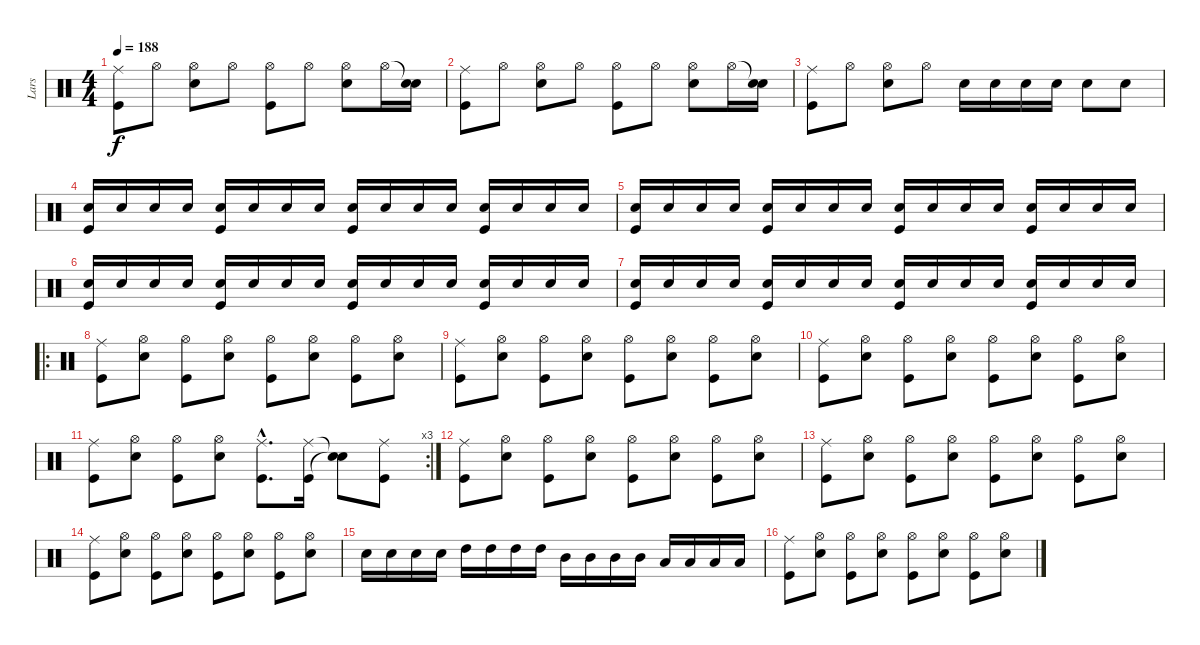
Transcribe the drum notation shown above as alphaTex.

\track ("Lars" "Lars") {instrument percussion}
\staff {score}
\articulation defaults
\ts (4 4)
\tempo 188
\clef neutral
\ks c
("Ride (middle)" "Kick (hit)").8{dy f} "Hi-Hat (open)".8 ("Hi-Hat (open)" "Snare (hit) 2").8 "Hi-Hat (open)".8 ("Hi-Hat (open)" "Kick (hit)").8 "Hi-Hat (open)".8 ("Hi-Hat (open)" "Snare (hit) 2").8 "Hi-Hat (open)".16 ("Snare (hit)"{t} "Snare (hit) 2").16 |
("Ride (middle)" "Kick (hit)").8 "Hi-Hat (open)".8 ("Hi-Hat (open)" "Snare (hit) 2").8 "Hi-Hat (open)".8 ("Hi-Hat (open)" "Kick (hit)").8 "Hi-Hat (open)".8 ("Hi-Hat (open)" "Snare (hit) 2").8 "Hi-Hat (open)".16 ("Snare (hit)"{t} "Snare (hit) 2").16 |
("Ride (middle)" "Kick (hit)").8 "Hi-Hat (open)".8 ("Hi-Hat (open)" "Snare (hit) 2").8 "Hi-Hat (open)".8 "Snare (hit) 2".16 "Snare (hit) 2".16 "Snare (hit) 2".16 "Snare (hit) 2".16 "Snare (hit) 2".8 "Snare (hit) 2".8 |
("Snare (hit) 2" "Kick (hit)").16 "Snare (hit) 2".16 "Snare (hit) 2".16 "Snare (hit) 2".16 ("Snare (hit) 2" "Kick (hit)").16 "Snare (hit) 2".16 "Snare (hit) 2".16 "Snare (hit) 2".16 ("Snare (hit) 2" "Kick (hit)").16 "Snare (hit) 2".16 "Snare (hit) 2".16 "Snare (hit) 2".16 ("Snare (hit) 2" "Kick (hit)").16 "Snare (hit) 2".16 "Snare (hit) 2".16 "Snare (hit) 2".16 |
("Snare (hit) 2" "Kick (hit)").16 "Snare (hit) 2".16 "Snare (hit) 2".16 "Snare (hit) 2".16 ("Snare (hit) 2" "Kick (hit)").16 "Snare (hit) 2".16 "Snare (hit) 2".16 "Snare (hit) 2".16 ("Snare (hit) 2" "Kick (hit)").16 "Snare (hit) 2".16 "Snare (hit) 2".16 "Snare (hit) 2".16 ("Snare (hit) 2" "Kick (hit)").16 "Snare (hit) 2".16 "Snare (hit) 2".16 "Snare (hit) 2".16 |
("Snare (hit) 2" "Kick (hit)").16 "Snare (hit) 2".16 "Snare (hit) 2".16 "Snare (hit) 2".16 ("Snare (hit) 2" "Kick (hit)").16 "Snare (hit) 2".16 "Snare (hit) 2".16 "Snare (hit) 2".16 ("Snare (hit) 2" "Kick (hit)").16 "Snare (hit) 2".16 "Snare (hit) 2".16 "Snare (hit) 2".16 ("Snare (hit) 2" "Kick (hit)").16 "Snare (hit) 2".16 "Snare (hit) 2".16 "Snare (hit) 2".16 |
("Snare (hit) 2" "Kick (hit)").16 "Snare (hit) 2".16 "Snare (hit) 2".16 "Snare (hit) 2".16 ("Snare (hit) 2" "Kick (hit)").16 "Snare (hit) 2".16 "Snare (hit) 2".16 "Snare (hit) 2".16 ("Snare (hit) 2" "Kick (hit)").16 "Snare (hit) 2".16 "Snare (hit) 2".16 "Snare (hit) 2".16 ("Snare (hit) 2" "Kick (hit)").16 "Snare (hit) 2".16 "Snare (hit) 2".16 "Snare (hit) 2".16 |
\ro
("Ride (middle)" "Kick (hit)").8 ("Hi-Hat (open)" "Snare (hit) 2").8 ("Hi-Hat (open)" "Kick (hit)").8 ("Hi-Hat (open)" "Snare (hit) 2").8 ("Hi-Hat (open)" "Kick (hit)").8 ("Hi-Hat (open)" "Snare (hit) 2").8 ("Hi-Hat (open)" "Kick (hit)").8 ("Hi-Hat (open)" "Snare (hit) 2").8 |
("Ride (middle)" "Kick (hit)").8 ("Hi-Hat (open)" "Snare (hit) 2").8 ("Hi-Hat (open)" "Kick (hit)").8 ("Hi-Hat (open)" "Snare (hit) 2").8 ("Hi-Hat (open)" "Kick (hit)").8 ("Hi-Hat (open)" "Snare (hit) 2").8 ("Hi-Hat (open)" "Kick (hit)").8 ("Hi-Hat (open)" "Snare (hit) 2").8 |
("Ride (middle)" "Kick (hit)").8 ("Hi-Hat (open)" "Snare (hit) 2").8 ("Hi-Hat (open)" "Kick (hit)").8 ("Hi-Hat (open)" "Snare (hit) 2").8 ("Hi-Hat (open)" "Kick (hit)").8 ("Hi-Hat (open)" "Snare (hit) 2").8 ("Hi-Hat (open)" "Kick (hit)").8 ("Hi-Hat (open)" "Snare (hit) 2").8 |
\rc 3
("Ride (middle)" "Kick (hit)").8 ("Hi-Hat (open)" "Snare (hit) 2").8 ("Hi-Hat (open)" "Kick (hit)").8 ("Hi-Hat (open)" "Snare (hit) 2").8 ("Ride (middle)"{hac} "Kick (hit)"{hac}).8{d} ("Ride (middle)" "Kick (hit)").16 ("Snare (hit)"{t} "Snare (hit)"{t}).8 ("Ride (middle)" "Kick (hit)").8 |
("Ride (middle)" "Kick (hit)").8 ("Hi-Hat (open)" "Snare (hit) 2").8 ("Hi-Hat (open)" "Kick (hit)").8 ("Hi-Hat (open)" "Snare (hit) 2").8 ("Hi-Hat (open)" "Kick (hit)").8 ("Hi-Hat (open)" "Snare (hit) 2").8 ("Hi-Hat (open)" "Kick (hit)").8 ("Hi-Hat (open)" "Snare (hit) 2").8 |
("Ride (middle)" "Kick (hit)").8 ("Hi-Hat (open)" "Snare (hit) 2").8 ("Hi-Hat (open)" "Kick (hit)").8 ("Hi-Hat (open)" "Snare (hit) 2").8 ("Hi-Hat (open)" "Kick (hit)").8 ("Hi-Hat (open)" "Snare (hit) 2").8 ("Hi-Hat (open)" "Kick (hit)").8 ("Hi-Hat (open)" "Snare (hit) 2").8 |
("Ride (middle)" "Kick (hit)").8 ("Hi-Hat (open)" "Snare (hit) 2").8 ("Hi-Hat (open)" "Kick (hit)").8 ("Hi-Hat (open)" "Snare (hit) 2").8 ("Hi-Hat (open)" "Kick (hit)").8 ("Hi-Hat (open)" "Snare (hit) 2").8 ("Hi-Hat (open)" "Kick (hit)").8 ("Hi-Hat (open)" "Snare (hit) 2").8 |
"Snare (hit) 2".16 "Snare (hit) 2".16 "Snare (hit) 2".16 "Snare (hit) 2".16 "High Tom (hit)".16 "High Tom (hit)".16 "High Tom (hit)".16 "High Tom (hit)".16 "Mid Tom (hit)".16 "Mid Tom (hit)".16 "Mid Tom (hit)".16 "Mid Tom (hit)".16 "Low Tom (hit)".16 "Low Tom (hit)".16 "Low Tom (hit)".16 "Low Tom (hit)".16 |
("Ride (middle)" "Kick (hit)").8 ("Hi-Hat (open)" "Snare (hit) 2").8 ("Hi-Hat (open)" "Kick (hit)").8 ("Hi-Hat (open)" "Snare (hit) 2").8 ("Hi-Hat (open)" "Kick (hit)").8 ("Hi-Hat (open)" "Snare (hit) 2").8 ("Hi-Hat (open)" "Kick (hit)").8 ("Hi-Hat (open)" "Snare (hit) 2").8
